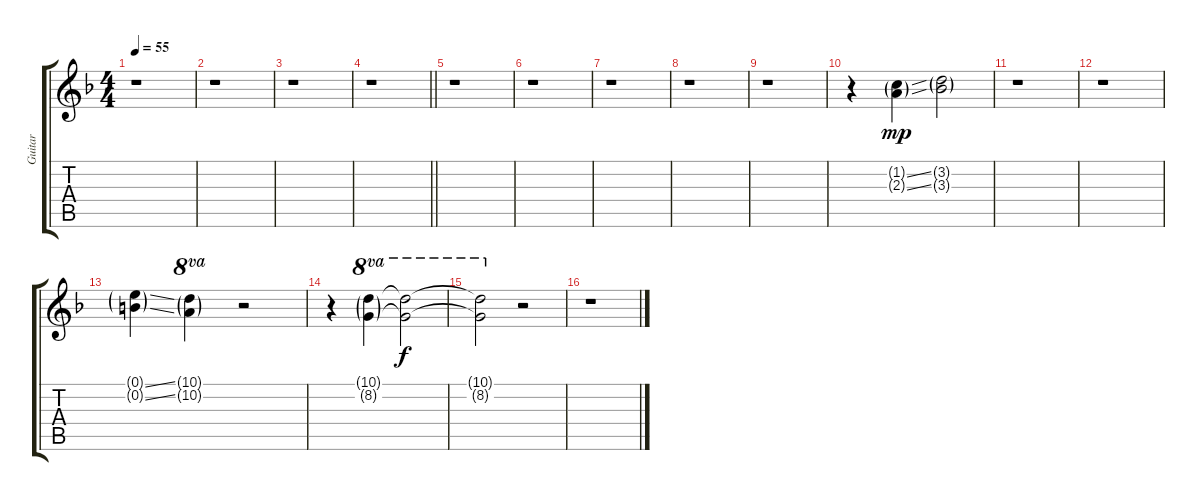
\track ("Guitar" "Guitar") {instrument electricguitarclean}
\staff {score tabs}
\tuning (E4 B3 G3 D3 A2 E2) {hide}
\ts (4 4)
\tempo 55
\clef g2
\ks f
r.1{dy mp} |
r.1 |
r.1 |
\barLineRight lightlight
r.1 |
r.1 |
r.1 |
r.1 |
r.1 |
r.1 |
r.4 (1.2{ss g} 2.3{ss g}).4 (3.2{g} 3.3{g}).2 |
r.1 |
r.1 |
(0.1{ss g} 0.2{ss g}).4 (10.1{g} 10.2{g}).4{ot 8va} r.2 |
r.4 (10.1{g} 8.2{g}).4{ot 8va} (10.1{t} 8.2{t}).2{ot 8va dy f} |
(10.1{t} 8.2{t}).2{ot 8va} r.2 |
r.1
